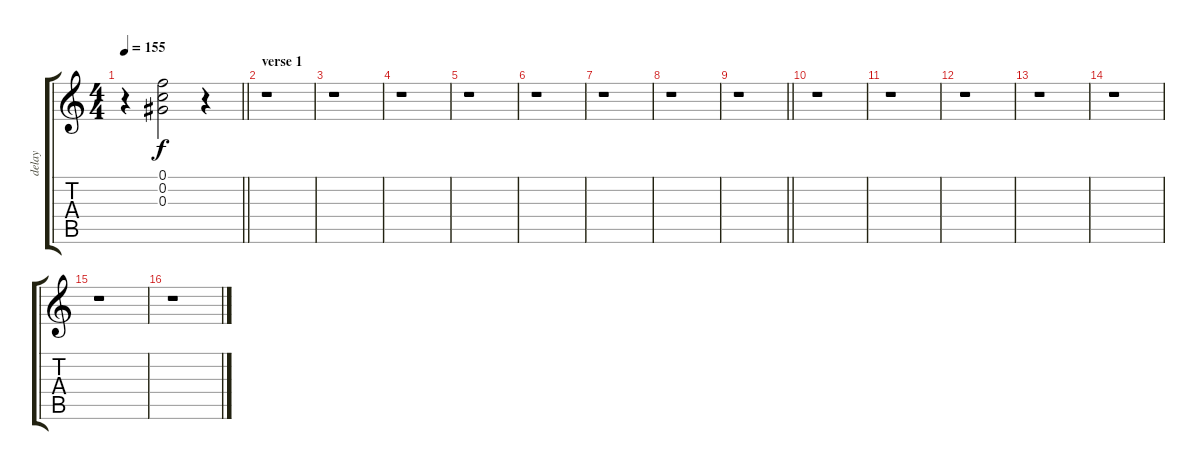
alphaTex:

\track ("delay" "delay") {instrument distortionguitar}
\staff {score tabs}
\tuning (F4 C4 Ab3 Eb3 Bb2 F2) {hide}
\ts (4 4)
\tempo 155
\clef g2
\barLineRight lightlight
\ks c
r.4{dy mf} (0.1 0.2 0.3).2{dy f instrument reversecymbal} r.4{instrument distortionguitar} |
\section ("" "verse 1")
r.1 |
r.1 |
r.1 |
r.1 |
r.1 |
r.1 |
r.1 |
\barLineRight lightlight
r.1 |
\section ("" "")
r.1 |
r.1 |
r.1 |
r.1 |
r.1 |
r.1 |
r.1
